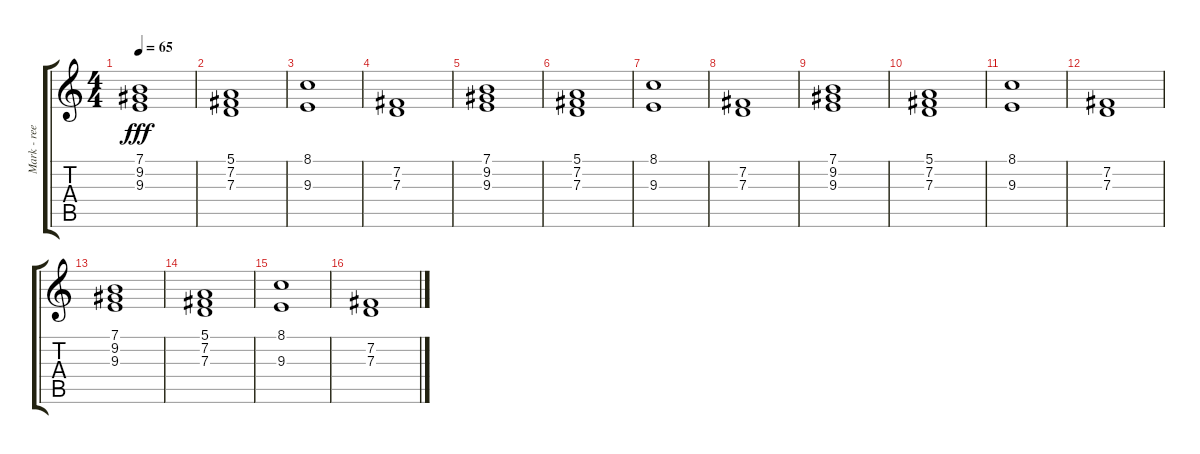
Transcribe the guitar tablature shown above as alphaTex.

\track ("Mark - reed organ" "Mark - ree") {instrument musicbox}
\staff {score tabs}
\tuning (E4 B3 G3 D3 A2 E2) {hide}
\ts (4 4)
\tempo 65
\clef g2
\ks c
(7.1 9.2 9.3).1{dy fff} |
(5.1 7.2 7.3).1 |
(8.1 9.3).1 |
(7.2 7.3).1 |
(7.1 9.2 9.3).1 |
(5.1 7.2 7.3).1 |
(8.1 9.3).1 |
(7.2 7.3).1 |
(7.1 9.2 9.3).1 |
(5.1 7.2 7.3).1 |
(8.1 9.3).1 |
(7.2 7.3).1 |
(7.1 9.2 9.3).1 |
(5.1 7.2 7.3).1 |
(8.1 9.3).1 |
(7.2 7.3).1
